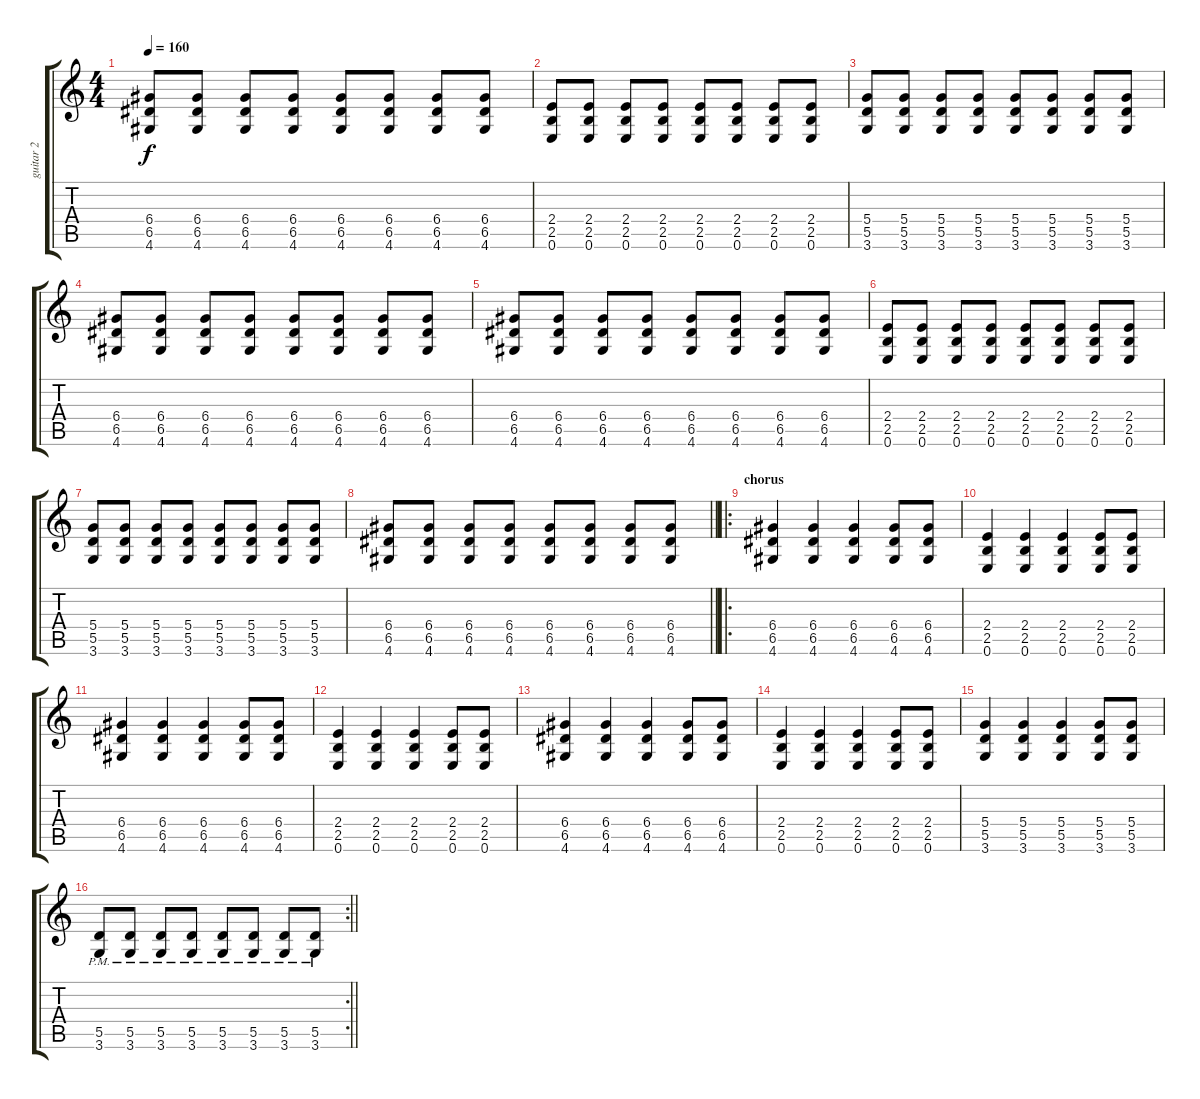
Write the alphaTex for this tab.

\track ("guitar 2" "guitar 2") {instrument overdrivenguitar}
\staff {score tabs}
\tuning (E4 B3 G3 D3 A2 E2) {hide}
\ts (4 4)
\tempo 160
\clef g2
\ks c
(6.4 6.5 4.6).8{dy f} (6.4 6.5 4.6).8 (6.4 6.5 4.6).8 (6.4 6.5 4.6).8 (6.4 6.5 4.6).8 (6.4 6.5 4.6).8 (6.4 6.5 4.6).8 (6.4 6.5 4.6).8 |
(2.4 2.5 0.6).8 (2.4 2.5 0.6).8 (2.4 2.5 0.6).8 (2.4 2.5 0.6).8 (2.4 2.5 0.6).8 (2.4 2.5 0.6).8 (2.4 2.5 0.6).8 (2.4 2.5 0.6).8 |
(5.4 5.5 3.6).8 (5.4 5.5 3.6).8 (5.4 5.5 3.6).8 (5.4 5.5 3.6).8 (5.4 5.5 3.6).8 (5.4 5.5 3.6).8 (5.4 5.5 3.6).8 (5.4 5.5 3.6).8 |
(6.4 6.5 4.6).8 (6.4 6.5 4.6).8 (6.4 6.5 4.6).8 (6.4 6.5 4.6).8 (6.4 6.5 4.6).8 (6.4 6.5 4.6).8 (6.4 6.5 4.6).8 (6.4 6.5 4.6).8 |
(6.4 6.5 4.6).8 (6.4 6.5 4.6).8 (6.4 6.5 4.6).8 (6.4 6.5 4.6).8 (6.4 6.5 4.6).8 (6.4 6.5 4.6).8 (6.4 6.5 4.6).8 (6.4 6.5 4.6).8 |
(2.4 2.5 0.6).8 (2.4 2.5 0.6).8 (2.4 2.5 0.6).8 (2.4 2.5 0.6).8 (2.4 2.5 0.6).8 (2.4 2.5 0.6).8 (2.4 2.5 0.6).8 (2.4 2.5 0.6).8 |
(5.4 5.5 3.6).8 (5.4 5.5 3.6).8 (5.4 5.5 3.6).8 (5.4 5.5 3.6).8 (5.4 5.5 3.6).8 (5.4 5.5 3.6).8 (5.4 5.5 3.6).8 (5.4 5.5 3.6).8 |
\barLineRight lightlight
(6.4 6.5 4.6).8 (6.4 6.5 4.6).8 (6.4 6.5 4.6).8 (6.4 6.5 4.6).8 (6.4 6.5 4.6).8 (6.4 6.5 4.6).8 (6.4 6.5 4.6).8 (6.4 6.5 4.6).8 |
\ro
\section ("" "chorus")
(6.4 6.5 4.6).4 (6.4 6.5 4.6).4 (6.4 6.5 4.6).4 (6.4 6.5 4.6).8 (6.4 6.5 4.6).8 |
(2.4 2.5 0.6).4 (2.4 2.5 0.6).4 (2.4 2.5 0.6).4 (2.4 2.5 0.6).8 (2.4 2.5 0.6).8 |
(6.4 6.5 4.6).4 (6.4 6.5 4.6).4 (6.4 6.5 4.6).4 (6.4 6.5 4.6).8 (6.4 6.5 4.6).8 |
(2.4 2.5 0.6).4 (2.4 2.5 0.6).4 (2.4 2.5 0.6).4 (2.4 2.5 0.6).8 (2.4 2.5 0.6).8 |
(6.4 6.5 4.6).4 (6.4 6.5 4.6).4 (6.4 6.5 4.6).4 (6.4 6.5 4.6).8 (6.4 6.5 4.6).8 |
(2.4 2.5 0.6).4 (2.4 2.5 0.6).4 (2.4 2.5 0.6).4 (2.4 2.5 0.6).8 (2.4 2.5 0.6).8 |
(5.4 5.5 3.6).4 (5.4 5.5 3.6).4 (5.4 5.5 3.6).4 (5.4 5.5 3.6).8 (5.4 5.5 3.6).8 |
\rc 2
\barLineRight lightlight
(5.5{pm} 3.6{pm}).8 (5.5{pm} 3.6{pm}).8 (5.5{pm} 3.6{pm}).8 (5.5{pm} 3.6{pm}).8 (5.5{pm} 3.6{pm}).8 (5.5{pm} 3.6{pm}).8 (5.5{pm} 3.6{pm}).8 (5.5{pm} 3.6{pm}).8
